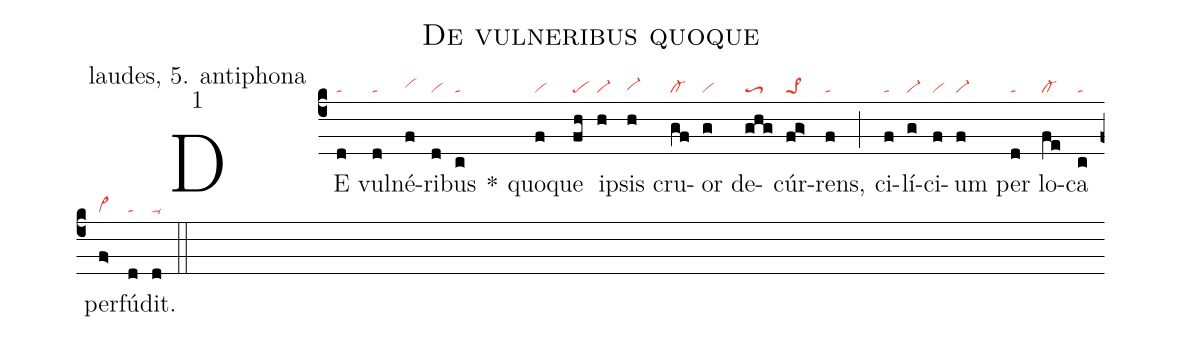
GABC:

name: De vulneribus quoque;
office-part: laudes, 5. antiphona;
mode: 1;
nabc-lines: 1;
%%
(c4)
DE(d|ta) vul(d|ta)né(f|vihh)ri(d|vi)bus(c|ta) *()
quo(f|vi)que(fh|pe) ip(h|vi-)sis(h|vi-hg) cru(gf|cl-)or(g|vi) de(ghg|toS3)cúr(fg>|pe>1)rens,(f|ta) (;)
ci(f|ta)lí(g|vi-)ci(f|vi)um(f|vi-) per(d|ta) lo(fe|cl-)ca(c|ta) per(f>|vi>)fú(d|ta)dit.(d|ta-) (::)
